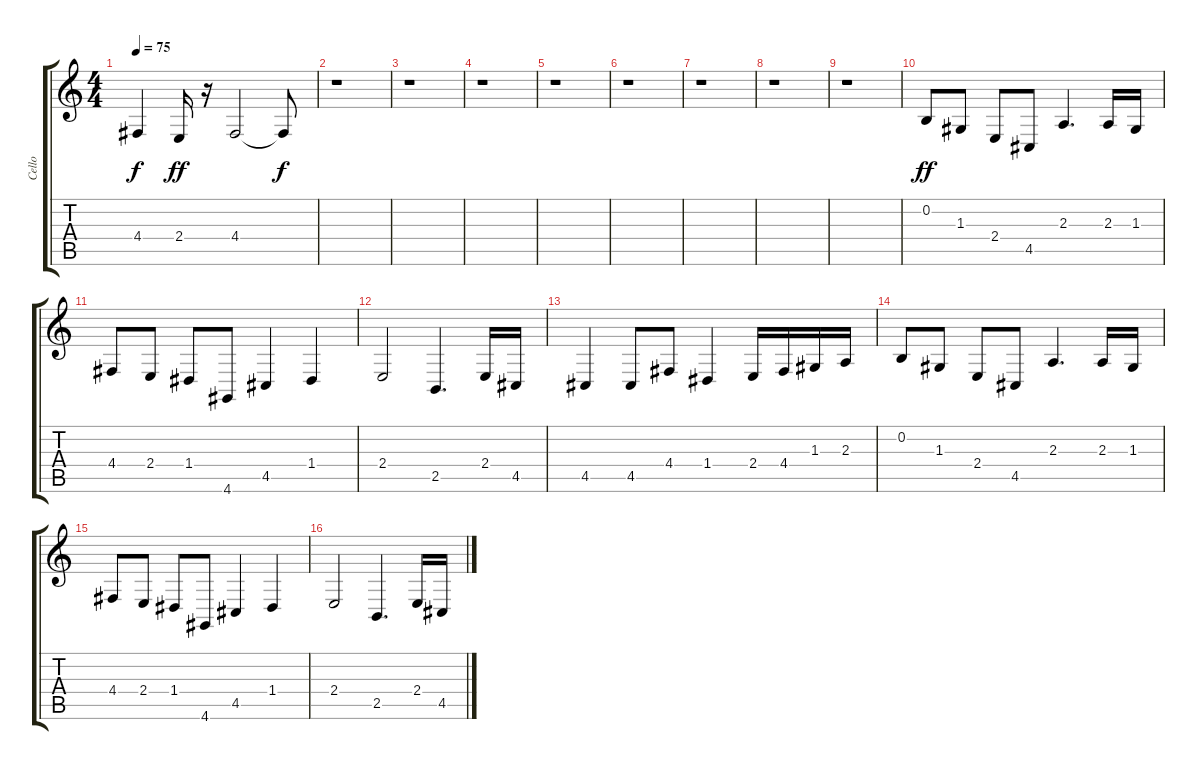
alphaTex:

\track ("Cello" "Cello") {instrument cello}
\staff {score tabs}
\tuning (E4 B3 G3 D3 A2 E2) {hide}
\ts (4 4)
\tempo 75
\clef g2
\ks c
4.4{t}.4{dy f} 2.4.16{dy ff} r.16 4.4.2 4.4{t}.8{dy f} |
r.1 |
r.1 |
r.1 |
r.1 |
r.1 |
r.1 |
r.1 |
r.1 |
0.2.8{dy ff volume 15} 1.3.8 2.4.8 4.5.8 2.3.4{d} 2.3.16 1.3.16 |
4.4.8 2.4.8 1.4.8 4.6.8 4.5.4 1.4.4 |
2.4.2 2.5.4{d} 2.4.16 4.5.16 |
4.5.4 4.5.8 4.4.8 1.4.4 2.4.16 4.4.16 1.3.16 2.3.16 |
0.2.8 1.3.8 2.4.8 4.5.8 2.3.4{d} 2.3.16 1.3.16 |
4.4.8 2.4.8 1.4.8 4.6.8 4.5.4 1.4.4 |
2.4.2 2.5.4{d} 2.4.16 4.5.16
